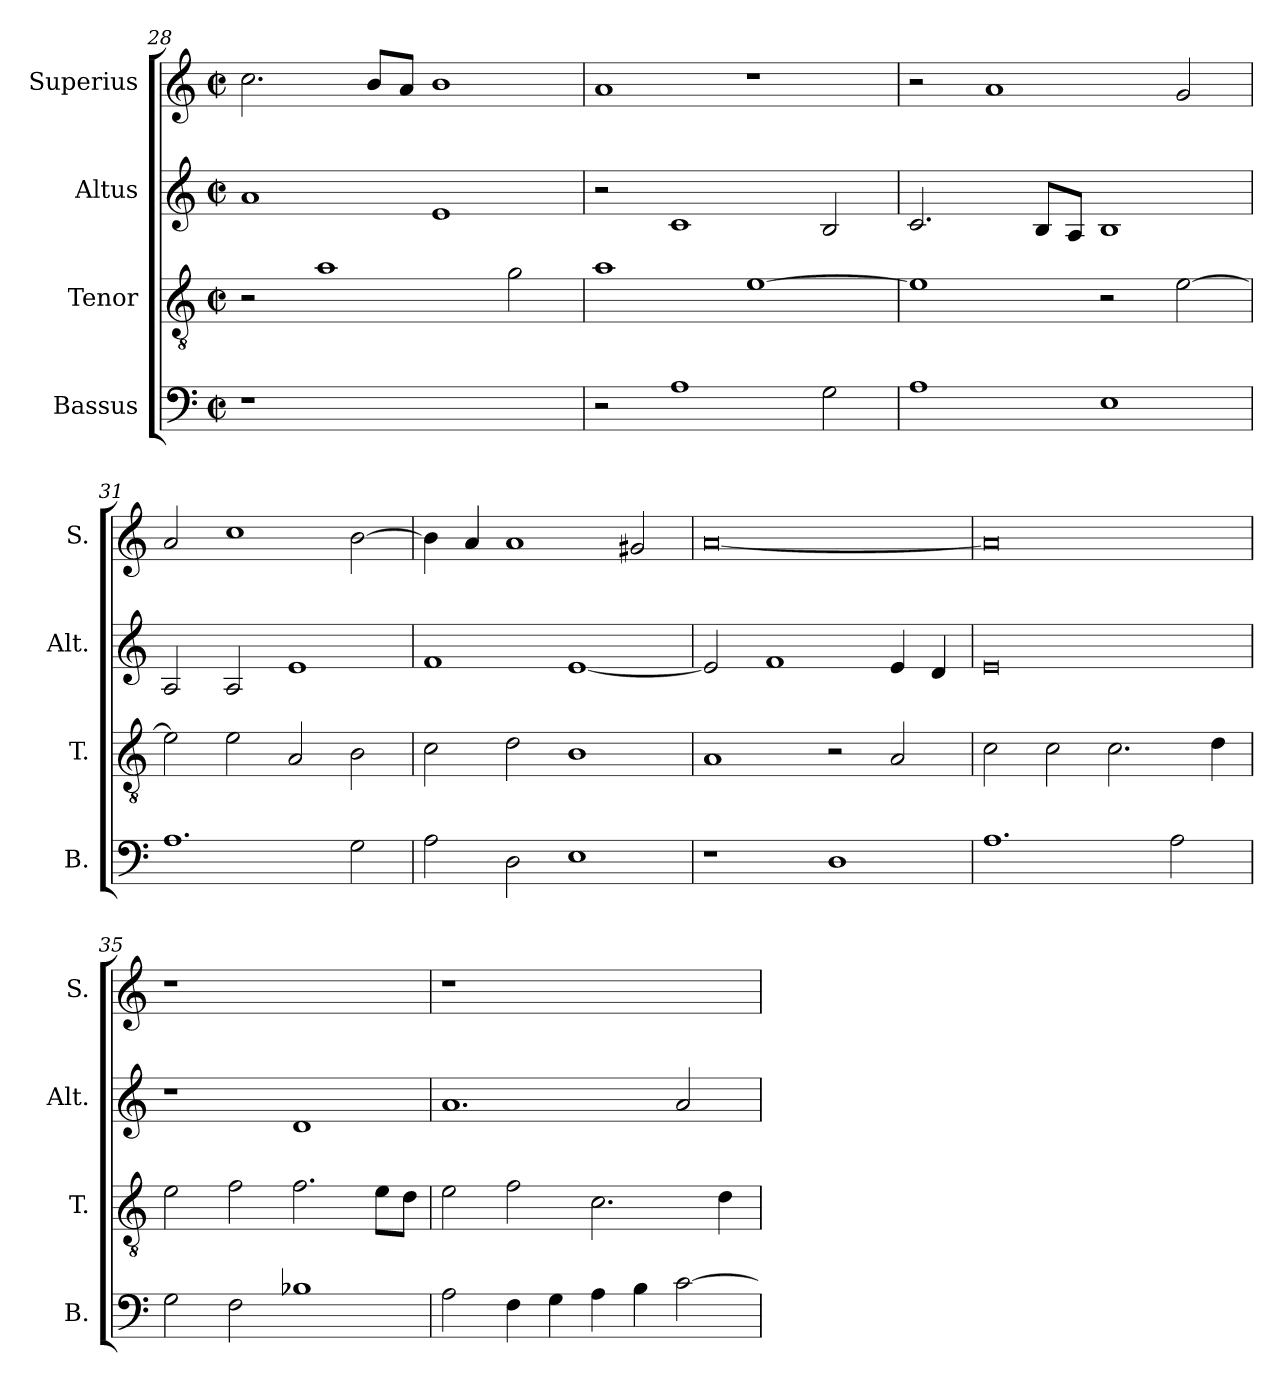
**kern	**kern	**kern	**kern
*part4	*part3	*part2	*part1
*staff4	*staff3	*staff2	*staff1
*I"Bassus	*I"Tenor	*I"Altus	*I"Superius
*I'B.	*I'T.	*I'Alt.	*I'S.
!!LO:LB:g=z
*clefF4	*clefGv2	*clefG2	*clefG2
*	*ITrd7c12	*	*
*k[]	*k[]	*k[]	*k[]
*C:	*C:	*C:	*C:
*M2/2	*M2/2	*M2/2	*M2/2
*met(c|)	*met(c|)	*met(c|)	*met(c|)
=28	=28	=28	=28
!LO:N:vis=1	!	!	!
1r	2r	1ai	2.cci\
.	1Ai	.	.
.	.	.	8bi/L
.	.	.	8ai/J
1ryy	.	1ei	1bi
.	2Gi\	.	.
=29	=29	=29	=29
2r	1Ai	2r	1ai
1Ai	.	1ci	.
.	[>1Ei	.	1r
2Gi\	.	2Bi/	.
=30	=30	=30	=30
1Ai	1Ei]	2.ci/	2r
.	.	.	1ai
.	.	8Bi/L	.
.	.	8Ai/J	.
1Ei	2r	1Bi	.
.	[>2Ei\	.	2gi/
=31	=31	=31	=31
1.Ai	2Ei\]	2Ai/	2ai/
.	2Ei\	2Ai/	1cci
.	2AAi/	1ei	.
2Gi\	2BBi\	.	[>2bi\
=32	=32	=32	=32
2Ai\	2Ci\	1fi	4bi\]
.	.	.	4ai/
2Di\	2Di\	.	1ai
1Ei	1BBi	[<1ei	.
.	.	.	2g#Xi/
!!LO:PB:g=z
=33	=33	=33	=33
1r	1AAi	2ei/]	[<0ai
.	.	1fi	.
1Di	2r	.	.
.	2AAi/	4ei/	.
.	.	4di/	.
=34	=34	=34	=34
1.Ai	2Ci\	0ei	0ai]
.	2Ci\	.	.
.	2.Ci\	.	.
2Ai\	.	.	.
.	4Di\	.	.
=35	=35	=35	=35
!	!	!	!LO:N:vis=1
2Gi\	2Ei\	1r	1r
2Fi\	2Fi\	.	.
1B-Xi	2.Fi\	1di	1ryy
.	8Ei\L	.	.
.	8Di\J	.	.
=36	=36	=36	=36
!	!	!	!LO:N:vis=1
2Ai\	2Ei\	1.ai	1r
4Fi\	2Fi\	.	.
4Gi\	.	.	.
4Ai\	2.Ci\	.	1ryy
4Bi\	.	.	.
[>2ci\	.	2ai/	.
.	4Di\	.	.
=	=	=	=
*-	*-	*-	*-
